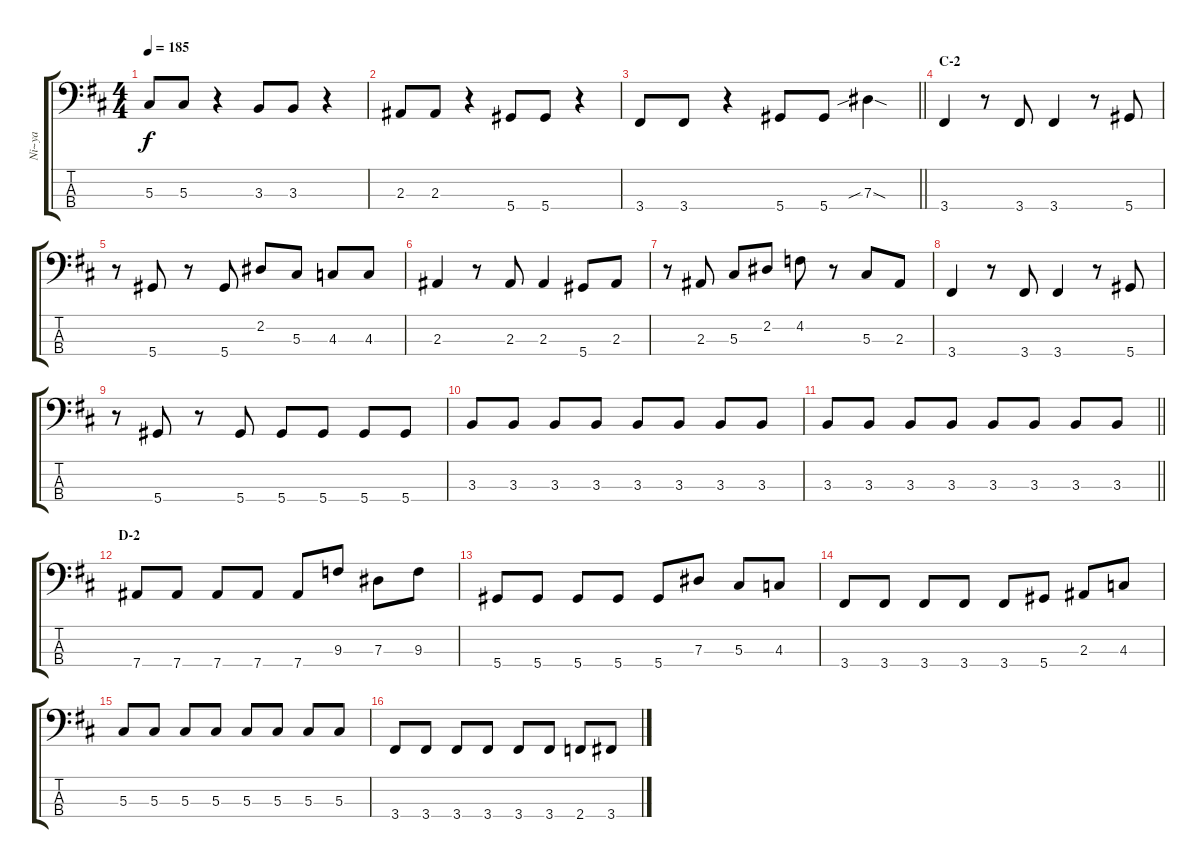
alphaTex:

\track ("Ni~ya" "Ni~ya") {instrument electricbasspick}
\staff {score tabs}
\tuning (Gb2 Db2 Ab1 Eb1) {hide}
\ts (4 4)
\tempo 185
\clef f4
\ks d
5.3.8{dy f} 5.3.8 r.4 3.3.8 3.3.8 r.4 |
2.3.8 2.3.8 r.4 5.4.8 5.4.8 r.4 |
\barLineRight lightlight
3.4.8 3.4.8 r.4 5.4.8 5.4.8 7.3{sib sod}.4 |
\section ("" "C-2")
3.4.4 r.8 3.4.8 3.4.4 r.8 5.4.8 |
r.8 5.4.8 r.8 5.4.8 2.2.8 5.3.8 4.3.8 4.3.8 |
2.3.4 r.8 2.3.8 2.3.4 5.4.8 2.3.8 |
r.8 2.3.8 5.3.8 2.2.8 4.2.8 r.8 5.3.8 2.3.8 |
3.4.4 r.8 3.4.8 3.4.4 r.8 5.4.8 |
r.8 5.4.8 r.8 5.4.8 5.4.8 5.4.8 5.4.8 5.4.8 |
3.3.8 3.3.8 3.3.8 3.3.8 3.3.8 3.3.8 3.3.8 3.3.8 |
\barLineRight lightlight
3.3.8 3.3.8 3.3.8 3.3.8 3.3.8 3.3.8 3.3.8 3.3.8 |
\section ("" "D-2")
7.4.8 7.4.8 7.4.8 7.4.8 7.4.8 9.3.8 7.3.8 9.3.8 |
5.4.8 5.4.8 5.4.8 5.4.8 5.4.8 7.3.8 5.3.8 4.3.8 |
3.4.8 3.4.8 3.4.8 3.4.8 3.4.8 5.4.8 2.3.8 4.3.8 |
5.3.8 5.3.8 5.3.8 5.3.8 5.3.8 5.3.8 5.3.8 5.3.8 |
3.4.8 3.4.8 3.4.8 3.4.8 3.4.8 3.4.8 2.4.8 3.4.8
